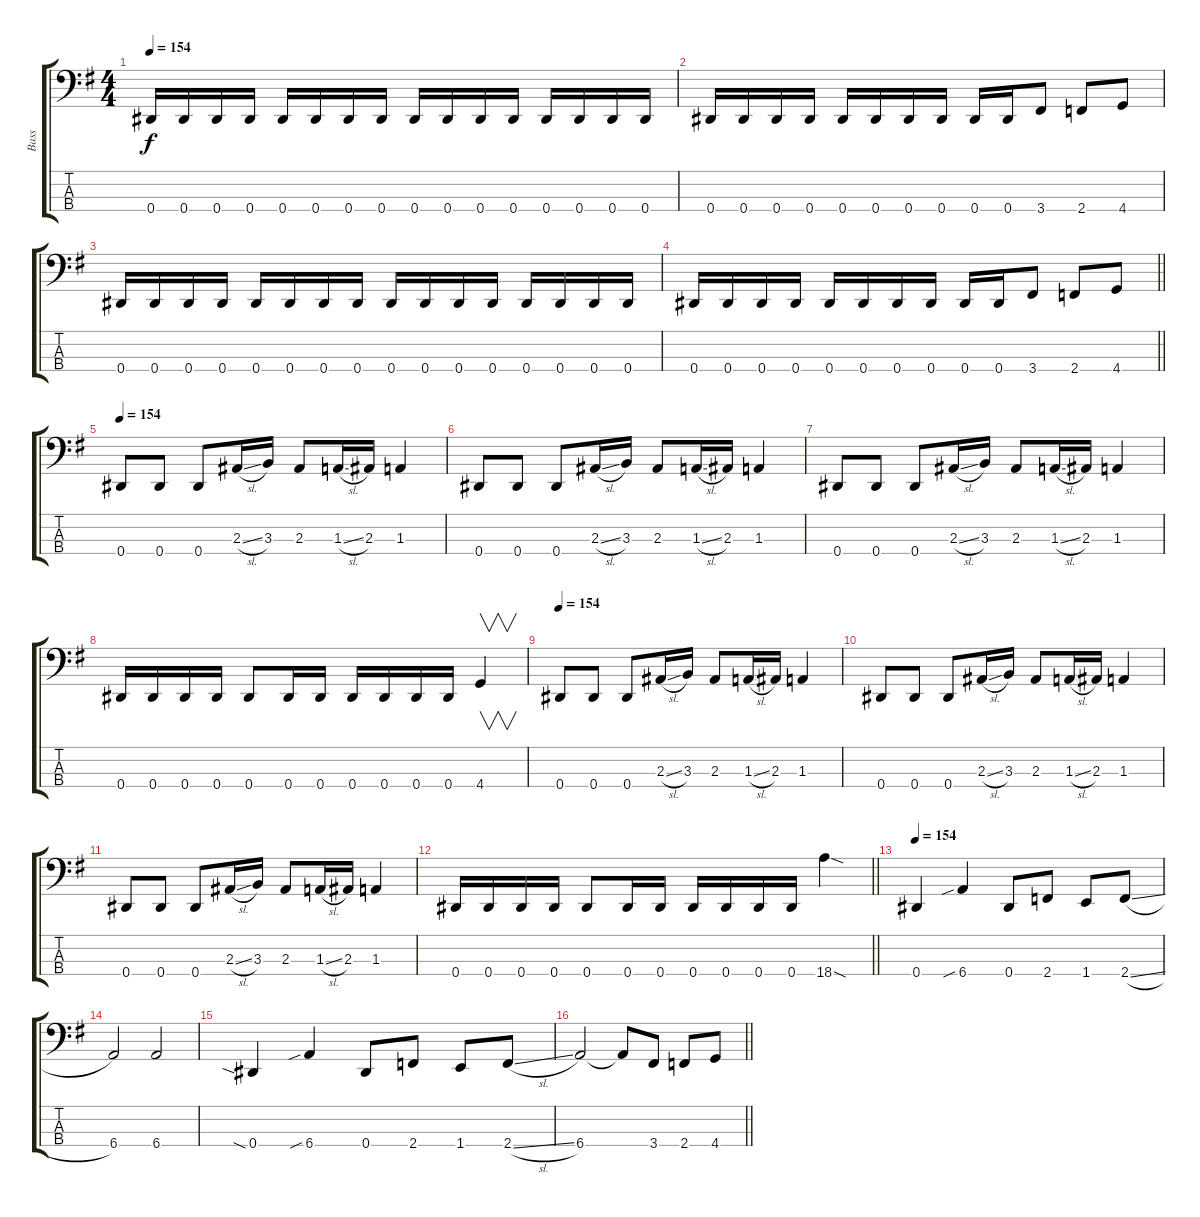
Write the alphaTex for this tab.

\track ("Bass" "Bass") {instrument electricbasspick}
\staff {score tabs}
\tuning (Gb2 Db2 Ab1 Eb1) {hide}
\ts (4 4)
\tempo 154
\clef f4
\ks eminor
0.4.16{dy f} 0.4.16 0.4.16 0.4.16 0.4.16 0.4.16 0.4.16 0.4.16 0.4.16 0.4.16 0.4.16 0.4.16 0.4.16 0.4.16 0.4.16 0.4.16 |
0.4.16 0.4.16 0.4.16 0.4.16 0.4.16 0.4.16 0.4.16 0.4.16 0.4.16 0.4.16 3.4.8 2.4.8 4.4.8 |
0.4.16 0.4.16 0.4.16 0.4.16 0.4.16 0.4.16 0.4.16 0.4.16 0.4.16 0.4.16 0.4.16 0.4.16 0.4.16 0.4.16 0.4.16 0.4.16 |
\barLineRight lightlight
0.4.16 0.4.16 0.4.16 0.4.16 0.4.16 0.4.16 0.4.16 0.4.16 0.4.16 0.4.16 3.4.8 2.4.8 4.4.8 |
\tempo 154
0.4.8 0.4.8 0.4.8 2.3{sl}.16 3.3.16 2.3.8 1.3{sl}.16 2.3.16 1.3.4 |
0.4.8 0.4.8 0.4.8 2.3{sl}.16 3.3.16 2.3.8 1.3{sl}.16 2.3.16 1.3.4 |
0.4.8 0.4.8 0.4.8 2.3{sl}.16 3.3.16 2.3.8 1.3{sl}.16 2.3.16 1.3.4 |
0.4.16 0.4.16 0.4.16 0.4.16 0.4.8 0.4.16 0.4.16 0.4.16 0.4.16 0.4.16 0.4.16 4.4.4{v} |
\tempo 154
0.4.8 0.4.8 0.4.8 2.3{sl}.16 3.3.16 2.3.8 1.3{sl}.16 2.3.16 1.3.4 |
0.4.8 0.4.8 0.4.8 2.3{sl}.16 3.3.16 2.3.8 1.3{sl}.16 2.3.16 1.3.4 |
0.4.8 0.4.8 0.4.8 2.3{sl}.16 3.3.16 2.3.8 1.3{sl}.16 2.3.16 1.3.4 |
\barLineRight lightlight
0.4.16 0.4.16 0.4.16 0.4.16 0.4.8 0.4.16 0.4.16 0.4.16 0.4.16 0.4.16 0.4.16 18.4{sod}.4 |
\tempo 154
0.4.4 6.4{sib}.4 0.4.8 2.4.8 1.4.8 2.4{sl}.8 |
6.4.2 6.4.2 |
0.4{sia}.4 6.4{sib}.4 0.4.8 2.4.8 1.4.8 2.4{sl}.8 |
\barLineRight lightlight
6.4.2 6.4{t}.8 3.4.8 2.4.8 4.4.8
